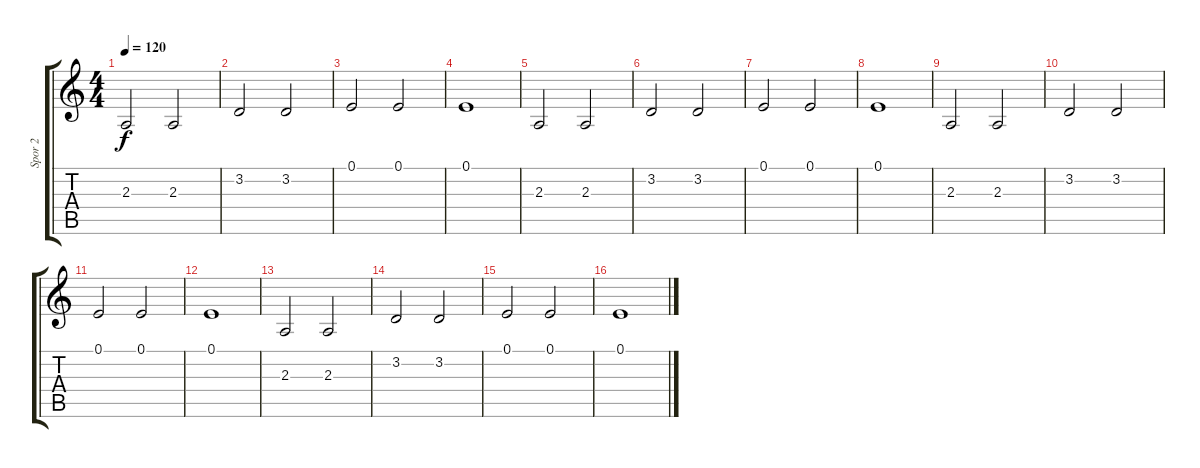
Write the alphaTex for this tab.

\track ("Spor 2" "Spor 2") {instrument voiceoohs}
\staff {score tabs}
\tuning (E4 B3 G3 D3 A2 E2) {hide}
\ts (4 4)
\tempo 120
\clef g2
\ks c
2.3.2{dy f instrument voiceoohs} 2.3.2 |
3.2.2 3.2.2 |
0.1.2 0.1.2 |
0.1.1 |
2.3.2 2.3.2 |
3.2.2 3.2.2 |
0.1.2 0.1.2 |
0.1.1 |
2.3.2 2.3.2 |
3.2.2 3.2.2 |
0.1.2 0.1.2 |
0.1.1 |
2.3.2 2.3.2 |
3.2.2 3.2.2 |
0.1.2 0.1.2 |
0.1.1
